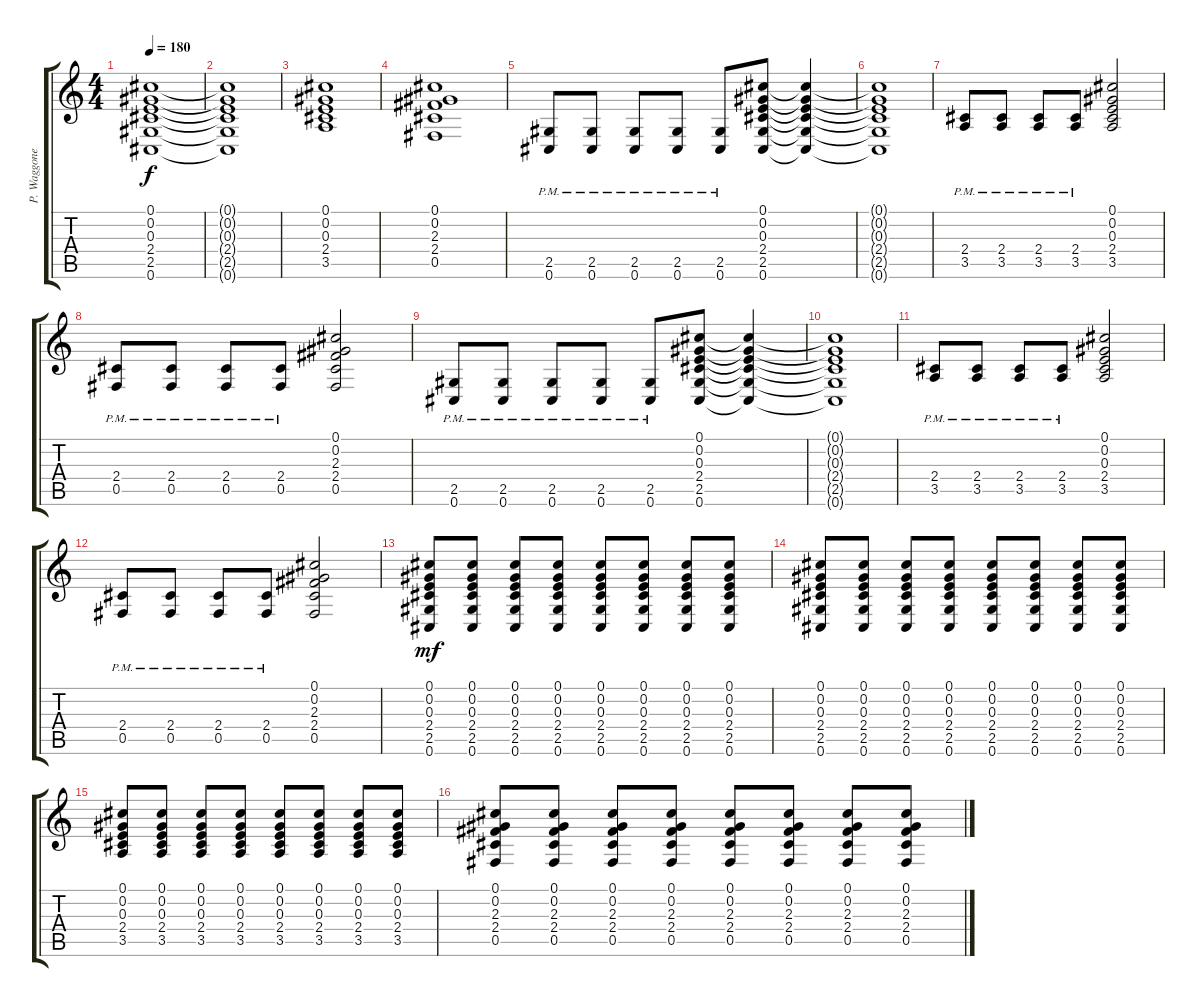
\track ("P. Waggoner Gtr." "P. Waggone") {instrument distortionguitar}
\staff {score tabs}
\tuning (Db4 Ab3 E3 B2 Gb2 Db2) {hide}
\ts (4 4)
\tempo 180
\clef g2
\ks c
(0.1 0.2 0.3 2.4 2.5 0.6).1{dy f} |
(0.1{t} 0.2{t} 0.3{t} 2.4{t} 2.5{t} 0.6{t}).1 |
(0.1 0.2 0.3 2.4 3.5).1 |
(0.1 0.2 2.3 2.4 0.5).1 |
(2.5{pm} 0.6{pm}).8 (2.5{pm} 0.6{pm}).8 (2.5{pm} 0.6{pm}).8 (2.5{pm} 0.6{pm}).8 (2.5{pm} 0.6{pm}).8 (0.1 0.2 0.3 2.4 2.5 0.6).8 (0.1{t} 0.2{t} 0.3{t} 2.4{t} 2.5{t} 0.6{t}).4 |
(0.1{t} 0.2{t} 0.3{t} 2.4{t} 2.5{t} 0.6{t}).1 |
(2.4{pm} 3.5{pm}).8 (2.4{pm} 3.5{pm}).8 (2.4{pm} 3.5{pm}).8 (2.4{pm} 3.5{pm}).8 (0.1 0.2 0.3 2.4 3.5).2 |
(2.4{pm} 0.5{pm}).8 (2.4{pm} 0.5{pm}).8 (2.4{pm} 0.5{pm}).8 (2.4{pm} 0.5{pm}).8 (0.1 0.2 2.3 2.4 0.5).2 |
(2.5{pm} 0.6{pm}).8 (2.5{pm} 0.6{pm}).8 (2.5{pm} 0.6{pm}).8 (2.5{pm} 0.6{pm}).8 (2.5{pm} 0.6{pm}).8 (0.1 0.2 0.3 2.4 2.5 0.6).8 (0.1{t} 0.2{t} 0.3{t} 2.4{t} 2.5{t} 0.6{t}).4 |
(0.1{t} 0.2{t} 0.3{t} 2.4{t} 2.5{t} 0.6{t}).1 |
(2.4{pm} 3.5{pm}).8 (2.4{pm} 3.5{pm}).8 (2.4{pm} 3.5{pm}).8 (2.4{pm} 3.5{pm}).8 (0.1 0.2 0.3 2.4 3.5).2 |
(2.4{pm} 0.5{pm}).8 (2.4{pm} 0.5{pm}).8 (2.4{pm} 0.5{pm}).8 (2.4{pm} 0.5{pm}).8 (0.1 0.2 2.3 2.4 0.5).2 |
(0.1 0.2 0.3 2.4 2.5 0.6).8{dy mf volume 11} (0.1 0.2 0.3 2.4 2.5 0.6).8 (0.1 0.2 0.3 2.4 2.5 0.6).8 (0.1 0.2 0.3 2.4 2.5 0.6).8 (0.1 0.2 0.3 2.4 2.5 0.6).8 (0.1 0.2 0.3 2.4 2.5 0.6).8 (0.1 0.2 0.3 2.4 2.5 0.6).8 (0.1 0.2 0.3 2.4 2.5 0.6).8 |
(0.1 0.2 0.3 2.4 2.5 0.6).8 (0.1 0.2 0.3 2.4 2.5 0.6).8 (0.1 0.2 0.3 2.4 2.5 0.6).8 (0.1 0.2 0.3 2.4 2.5 0.6).8 (0.1 0.2 0.3 2.4 2.5 0.6).8 (0.1 0.2 0.3 2.4 2.5 0.6).8 (0.1 0.2 0.3 2.4 2.5 0.6).8 (0.1 0.2 0.3 2.4 2.5 0.6).8 |
(0.1 0.2 0.3 2.4 3.5).8 (0.1 0.2 0.3 2.4 3.5).8 (0.1 0.2 0.3 2.4 3.5).8 (0.1 0.2 0.3 2.4 3.5).8 (0.1 0.2 0.3 2.4 3.5).8 (0.1 0.2 0.3 2.4 3.5).8 (0.1 0.2 0.3 2.4 3.5).8 (0.1 0.2 0.3 2.4 3.5).8 |
(0.1 0.2 2.3 2.4 0.5).8 (0.1 0.2 2.3 2.4 0.5).8 (0.1 0.2 2.3 2.4 0.5).8 (0.1 0.2 2.3 2.4 0.5).8 (0.1 0.2 2.3 2.4 0.5).8 (0.1 0.2 2.3 2.4 0.5).8 (0.1 0.2 2.3 2.4 0.5).8 (0.1 0.2 2.3 2.4 0.5).8
